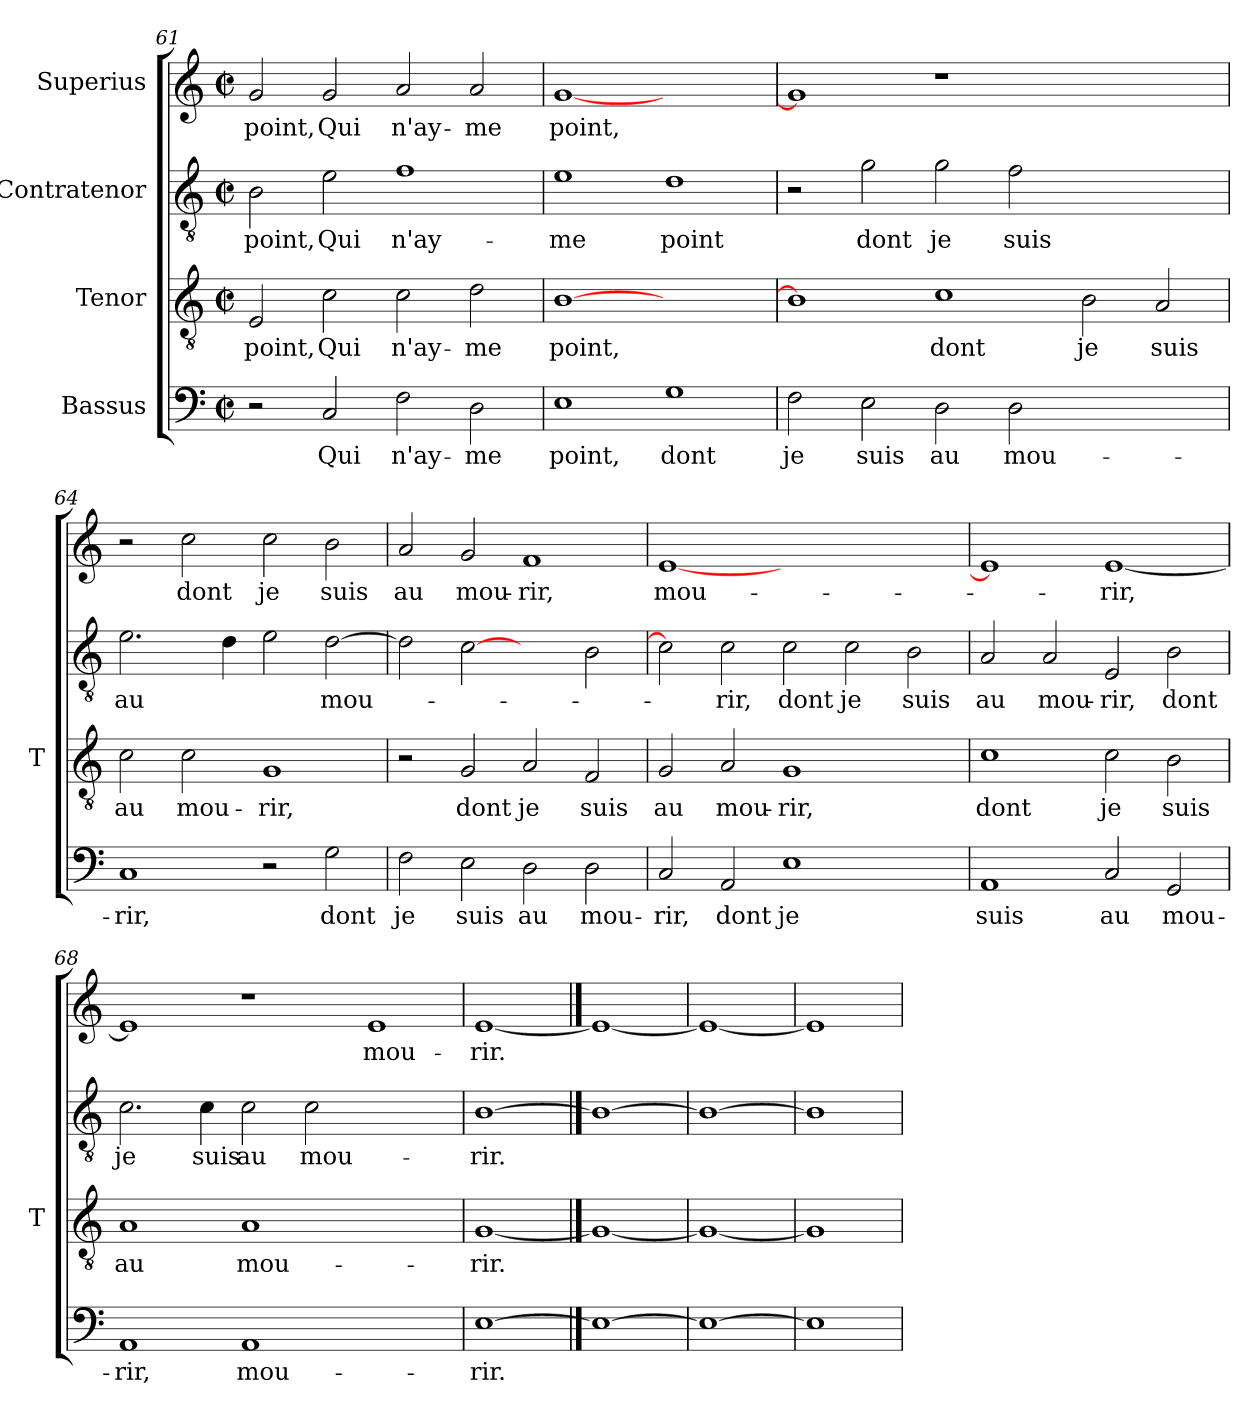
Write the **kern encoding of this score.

**kern	**text	**kern	**text	**kern	**text	**kern	**text
*part4	*part4	*part3	*part3	*part2	*part2	*part1	*part1
*staff4	*staff4	*staff3	*staff3	*staff2	*staff2	*staff1	*staff1
*I"Bassus	*	*I"Tenor	*	*I"Contratenor	*	*I"Superius	*
*	*	*I'T	*	*	*	*	*
*clefF4	*	*clefGv2	*	*clefGv2	*	*clefG2	*
*k[]	*	*k[]	*	*k[]	*	*k[]	*
*C:	*	*C:	*	*C:	*	*C:	*
*M2/2	*	*M2/2	*	*M2/2	*	*M2/2	*
*met(c|)	*	*met(c|)	*	*met(c|)	*	*met(c|)	*
=61	=61	=61	=61	=61	=61	=61	=61
2r	.	2E	-point,	2B	-point,	2g	-point,
2C	-Qui	2c	-Qui	2e	-Qui	2g	-Qui
2F	n'ay-	2c	n'ay-	1f	n'ay-	2a	n'ay-
2D	-me	2d	-me	.	.	2a	-me
=62	=62	=62	=62	=62	=62	=62	=62
1E	-point,	[1B	-point,	1e	-me	[1g	-point,
1G	-dont	1ryy	.	1d	-point	1ryy	.
=63	=63	=63	=63	=63	=63	=63	=63
2F	-je	1B]	.	2r	.	1g]	.
2E	-suis	.	.	2g	-dont	.	.
2D	-au	1c	-dont	2g	-je	1r	.
2D	mou-	.	.	2f	-suis	.	.
1ryy	.	2B	-je	1ryy	.	1ryy	.
.	.	2A	-suis	.	.	.	.
=64	=64	=64	=64	=64	=64	=64	=64
1C	-rir,	2c	-au	2.e	-au	2r	.
.	.	2c	mou-	.	.	2cc	-dont
.	.	.	.	4d	.	.	.
2r	.	1G	-rir,	2e	.	2cc	-je
2G	-dont	.	.	[2d	mou-	2b	-suis
=65	=65	=65	=65	=65	=65	=65	=65
2F	-je	2r	.	2d]	.	2a	-au
2E	-suis	2G	-dont	[2c	.	2g	mou-
2D	-au	2A	-je	2ryy	.	1f	-rir,
2D	mou-	2F	-suis	2B	.	.	.
=66	=66	=66	=66	=66	=66	=66	=66
2C	-rir,	2G	-au	2c]	.	[1e	mou-
2AA	-dont	2A	mou-	2c	-rir,	.	.
1E	-je	1G	-rir,	2c	-dont	1.ryy	.
.	.	.	.	2c	-je	.	.
2ryy	.	2ryy	.	2B	-suis	.	.
!!LO:PB:g=z
=67	=67	=67	=67	=67	=67	=67	=67
1AA	-suis	1c	-dont	2A	-au	1e]	.
.	.	.	.	2A	mou-	.	.
2C	-au	2c	-je	2E	-rir,	[1e	-rir,
2GG	mou-	2B	-suis	2B	-dont	.	.
=68	=68	=68	=68	=68	=68	=68	=68
1AA	-rir,	1A	-au	2.c	-je	1e]	.
.	.	.	.	4c	-suis	.	.
1AA	mou-	1A	mou-	2c	-au	1r	.
.	.	.	.	2c	mou-	.	.
1ryy	.	1ryy	.	1ryy	.	1e	mou-
=69	=69	=69	=69	=69	=69	=69	=69
[1E	-rir.	[1G	-rir.	[1B	-rir.	[1e	-rir.
==70	==70	==70	==70	==70	==70	==70	==70
1E_	.	1G_	.	1B_	.	1e_	.
=71	=71	=71	=71	=71	=71	=71	=71
1E_	.	1G_	.	1B_	.	1e_	.
=72	=72	=72	=72	=72	=72	=72	=72
1E]	.	1G]	.	1B]	.	1e]	.
=	=	=	=	=	=	=	=
*-	*-	*-	*-	*-	*-	*-	*-
